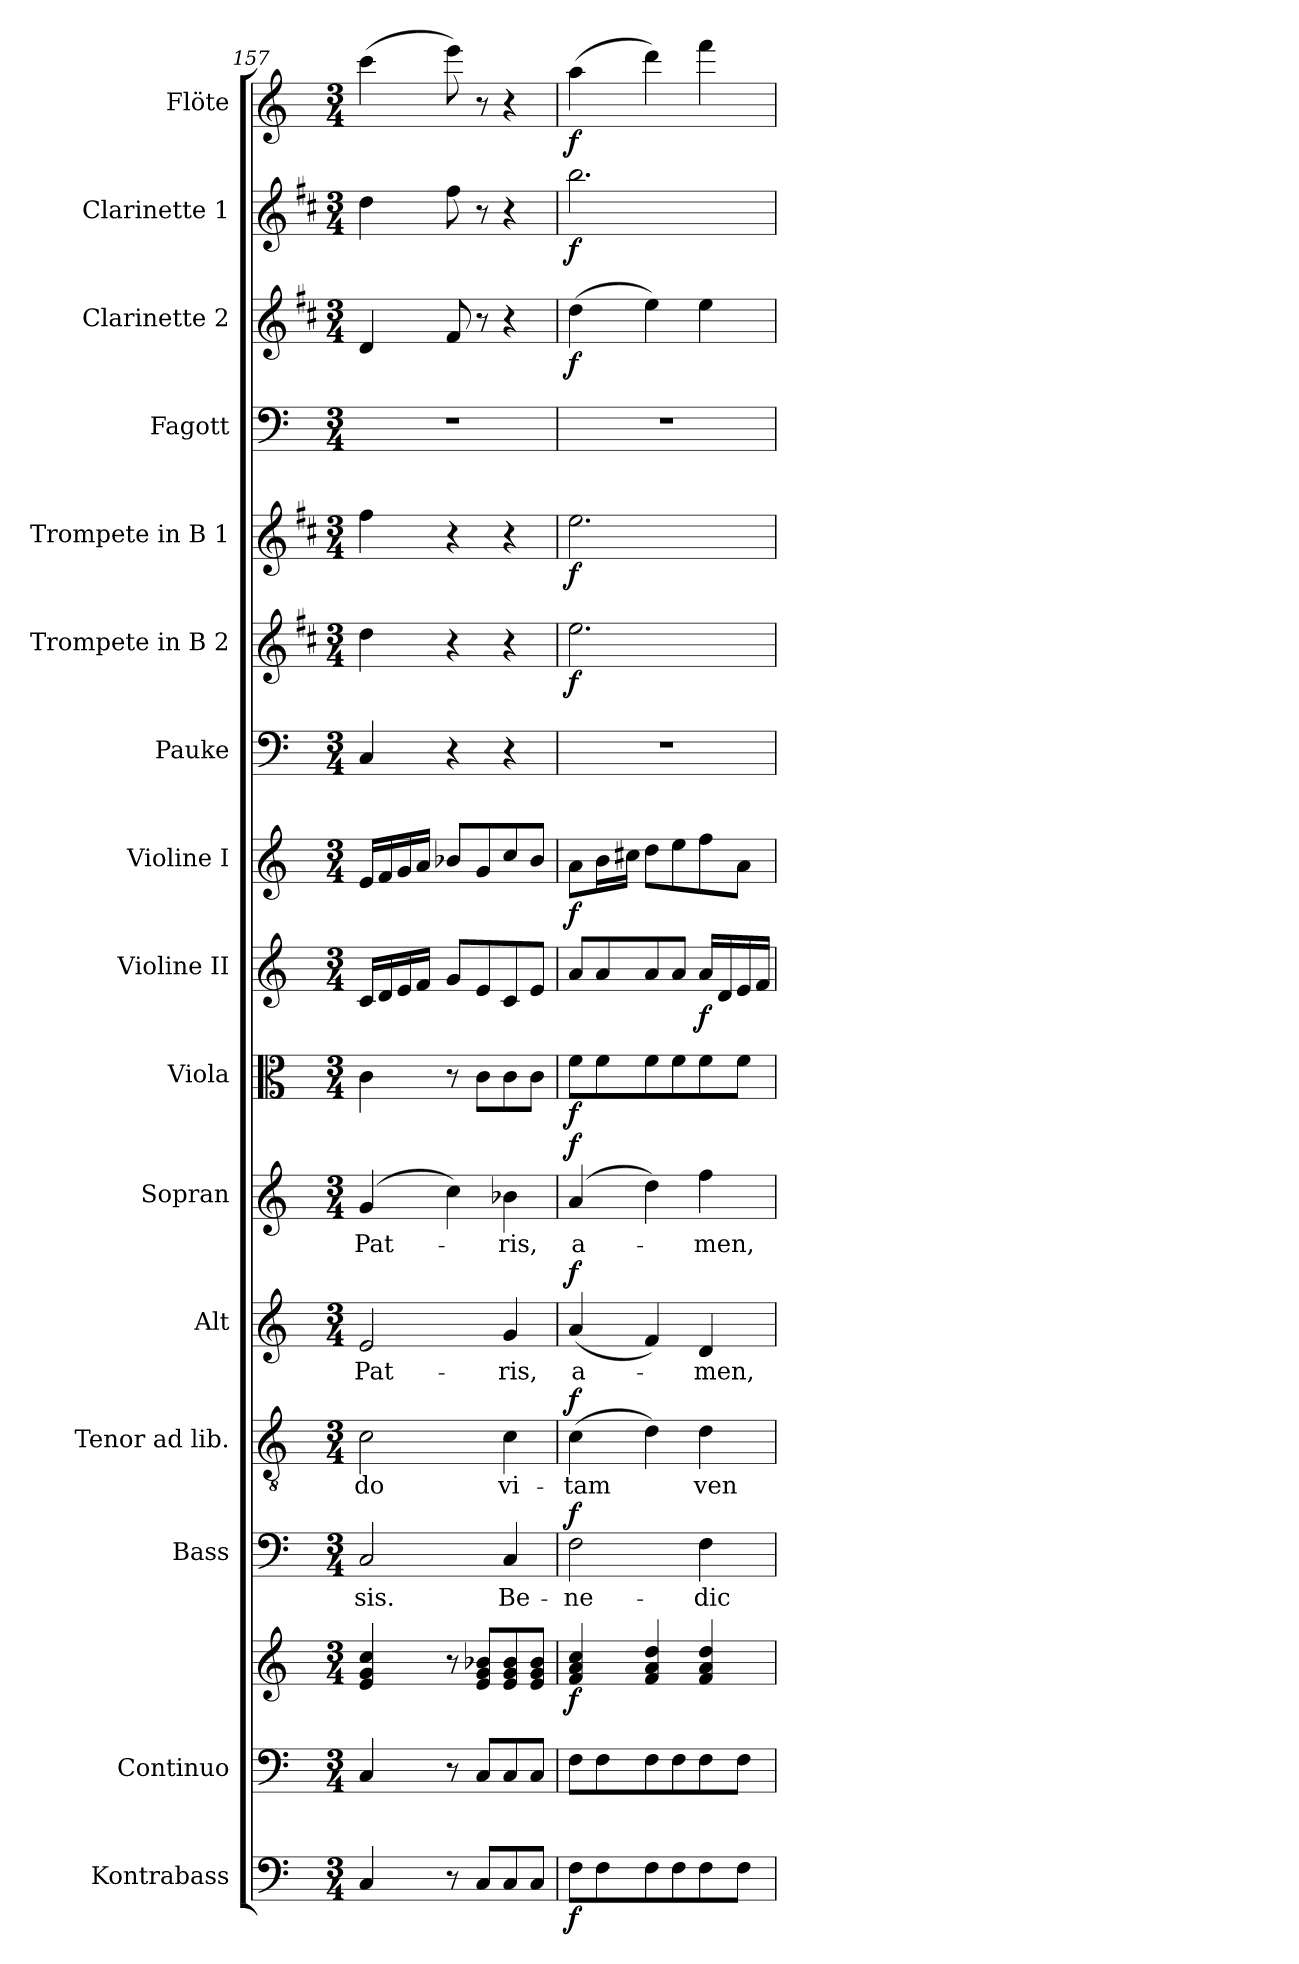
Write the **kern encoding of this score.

**kern	**dynam	**kern	**kern	**dynam	**kern	**text	**dynam	**kern	**text	**dynam	**kern	**text	**dynam	**kern	**text	**dynam	**kern	**dynam	**kern	**dynam	**kern	**dynam	**kern	**kern	**dynam	**kern	**dynam	**kern	**kern	**dynam	**kern	**dynam	**kern	**dynam
*part16	*part16	*part15	*part15	*part15	*part14	*part14	*part14	*part13	*part13	*part13	*part12	*part12	*part12	*part11	*part11	*part11	*part10	*part10	*part9	*part9	*part8	*part8	*part7	*part6	*part6	*part5	*part5	*part4	*part3	*part3	*part2	*part2	*part1	*part1
*staff17	*staff17	*staff16	*staff15	*staff15/16	*staff14	*staff14	*staff14	*staff13	*staff13	*staff13	*staff12	*staff12	*staff12	*staff11	*staff11	*staff11	*staff10	*staff10	*staff9	*staff9	*staff8	*staff8	*staff7	*staff6	*staff6	*staff5	*staff5	*staff4	*staff3	*staff3	*staff2	*staff2	*staff1	*staff1
*I"Kontrabass	*	*I"Continuo	*	*	*I"Bass	*	*	*I"Tenor ad lib.	*	*	*I"Alt	*	*	*I"Sopran	*	*	*I"Viola	*	*I"Violine II	*	*I"Violine I	*	*I"Pauke	*I"Trompete in B 2	*	*I"Trompete in B 1	*	*I"Fagott	*I"Clarinette 2	*	*I"Clarinette 1	*	*I"Flöte	*
*I'Kb.	*	*I'cont.	*	*	*I'B	*	*	*I'T	*	*	*I'A	*	*	*I'S	*	*	*I'Vla.	*	*I'Vl. II	*	*I'Vl. I	*	*I'Pk.	*	*	*	*	*I'Fg.	*I'Cl. 2	*	*I'Cl. 1	*	*I'Fl.	*
*clefF4	*	*clefF4	*clefG2	*	*clefF4	*	*	*clefGv2	*	*	*clefG2	*	*	*clefG2	*	*	*clefC3	*	*clefG2	*	*clefG2	*	*clefF4	*clefG2	*	*clefG2	*	*clefF4	*clefG2	*	*clefG2	*	*clefG2	*
*ITrd7c12	*	*	*	*	*	*	*	*	*	*	*	*	*	*	*	*	*	*	*	*	*	*	*	*ITrd1c2	*	*ITrd1c2	*	*	*ITrd1c2	*	*ITrd1c2	*	*	*
*k[]	*	*k[]	*k[]	*	*k[]	*	*	*k[]	*	*	*k[]	*	*	*k[]	*	*	*k[]	*	*k[]	*	*k[]	*	*k[]	*k[]	*	*k[]	*	*k[]	*k[]	*	*k[]	*	*k[]	*
*C:	*	*C:	*C:	*	*C:	*	*	*C:	*	*	*C:	*	*	*C:	*	*	*C:	*	*C:	*	*C:	*	*C:	*C:	*	*C:	*	*C:	*C:	*	*C:	*	*C:	*
*M3/4	*	*M3/4	*M3/4	*	*M3/4	*	*	*M3/4	*	*	*M3/4	*	*	*M3/4	*	*	*M3/4	*	*M3/4	*	*M3/4	*	*M3/4	*M3/4	*	*M3/4	*	*M3/4	*M3/4	*	*M3/4	*	*M3/4	*
=157	=157	=157	=157	=157	=157	=157	=157	=157	=157	=157	=157	=157	=157	=157	=157	=157	=157	=157	=157	=157	=157	=157	=157	=157	=157	=157	=157	=157	=157	=157	=157	=157	=157	=157
!	!	!	!	!	!	!LO:LY:b	!	!	!LO:LY:b	!	!	!LO:LY:b	!	!	!LO:LY:b	!	!	!	!	!	!	!	!	!	!	!	!	!	!	!	!	!	!	!
4CC/	.	4C/	4e/ 4g/ 4cc/	.	2C/	-sis.	.	2c\	-do	.	2e/	Pat-	.	(4g/	Pat-	.	4c\	.	16c/LL	.	16e/LL	.	4C/	4cc\	.	4ee\	.	2.r	4c/	.	4cc\	.	(>4ccc\	.
.	.	.	.	.	.	.	.	.	.	.	.	.	.	.	.	.	.	.	16d/	.	16f/	.	.	.	.	.	.	.	.	.	.	.	.	.
.	.	.	.	.	.	.	.	.	.	.	.	.	.	.	.	.	.	.	16e/	.	16g/	.	.	.	.	.	.	.	.	.	.	.	.	.
.	.	.	.	.	.	.	.	.	.	.	.	.	.	.	.	.	.	.	16f/JJ	.	16a/JJ	.	.	.	.	.	.	.	.	.	.	.	.	.
8r	.	8r	8r	.	.	.	.	.	.	.	.	.	.	4cc\)	.	.	8r	.	8g/L	.	8b-X/L	.	4r	4r	.	4r	.	.	8e/	.	8ee\	.	8eee\)	.
8CC/L	.	8C/L	8e/ 8g/ 8b-X/L	.	.	.	.	.	.	.	.	.	.	.	.	.	8c\L	.	8e/	.	8g/	.	.	.	.	.	.	.	8r	.	8r	.	8r	.
!	!	!	!	!	!	!LO:LY:b	!	!	!LO:LY:b	!	!	!LO:LY:b	!	!	!LO:LY:b	!	!	!	!	!	!	!	!	!	!	!	!	!	!	!	!	!	!	!
8CC/	.	8C/	8e/ 8g/ 8b-/	.	4C/	Be-	.	4c\	vi-	.	4g/	-ris,	.	4b-X\	-ris,	.	8c\	.	8c/	.	8cc/	.	4r	4r	.	4r	.	.	4r	.	4r	.	4r	.
8CC/J	.	8C/J	8e/ 8g/ 8b-/J	.	.	.	.	.	.	.	.	.	.	.	.	.	8c\J	.	8e/J	.	8b-/J	.	.	.	.	.	.	.	.	.	.	.	.	.
!!LO:PB:g=z
=158	=158	=158	=158	=158	=158	=158	=158	=158	=158	=158	=158	=158	=158	=158	=158	=158	=158	=158	=158	=158	=158	=158	=158	=158	=158	=158	=158	=158	=158	=158	=158	=158	=158	=158
!	!LO:DY:b	!	!	!LO:DY:b	!	!LO:LY:b	!LO:DY:a	!	!LO:LY:b	!LO:DY:a	!	!LO:LY:b	!LO:DY:a	!	!LO:LY:b	!LO:DY:a	!	!LO:DY:b	!	!	!	!LO:DY:b	!	!	!LO:DY:b	!	!LO:DY:b	!	!	!LO:DY:b	!	!LO:DY:b	!	!LO:DY:b
8FF\L	f	8F\L	4f/ 4a/ 4cc/	f	2F\	-ne-	f	(>4c\	-tam	f	(<4a/	a-	f	(4a/	a-	f	8f\L	f	8a/L	.	8a\L	f	2.r	2.dd\	f	2.dd\	f	2.r	(>4cc\	f	2.aa\	f	(>4aa\	f
8FF\	.	8F\	.	.	.	.	.	.	.	.	.	.	.	.	.	.	8f\	.	8a/	.	16b\L	.	.	.	.	.	.	.	.	.	.	.	.	.
.	.	.	.	.	.	.	.	.	.	.	.	.	.	.	.	.	.	.	.	.	16cc#X\JJ	.	.	.	.	.	.	.	.	.	.	.	.	.
8FF\	.	8F\	4f/ 4a/ 4dd/	.	.	.	.	4d\)	.	.	4f/)	.	.	4dd\)	.	.	8f\	.	8a/	.	8dd\L	.	.	.	.	.	.	.	4dd\)	.	.	.	4ddd\)	.
8FF\	.	8F\	.	.	.	.	.	.	.	.	.	.	.	.	.	.	8f\	.	8a/J	.	8ee\	.	.	.	.	.	.	.	.	.	.	.	.	.
!	!	!	!	!	!	!LO:LY:b	!	!	!LO:LY:b	!	!	!LO:LY:b	!	!	!LO:LY:b	!	!	!	!	!LO:DY:b	!	!	!	!	!	!	!	!	!	!	!	!	!	!
8FF\	.	8F\	4f/ 4a/ 4dd/	.	4F\	-dic-	.	4d\	ven-	.	4d/	-men,	.	4ff\	-men,	.	8f\	.	16a/LL	f	8ff\	.	.	.	.	.	.	.	4dd\	.	.	.	4fff\	.
.	.	.	.	.	.	.	.	.	.	.	.	.	.	.	.	.	.	.	16d/	.	.	.	.	.	.	.	.	.	.	.	.	.	.	.
8FF\J	.	8F\J	.	.	.	.	.	.	.	.	.	.	.	.	.	.	8f\J	.	16e/	.	8a\J	.	.	.	.	.	.	.	.	.	.	.	.	.
.	.	.	.	.	.	.	.	.	.	.	.	.	.	.	.	.	.	.	16f/JJ	.	.	.	.	.	.	.	.	.	.	.	.	.	.	.
=	=	=	=	=	=	=	=	=	=	=	=	=	=	=	=	=	=	=	=	=	=	=	=	=	=	=	=	=	=	=	=	=	=	=
*-	*-	*-	*-	*-	*-	*-	*-	*-	*-	*-	*-	*-	*-	*-	*-	*-	*-	*-	*-	*-	*-	*-	*-	*-	*-	*-	*-	*-	*-	*-	*-	*-	*-	*-
